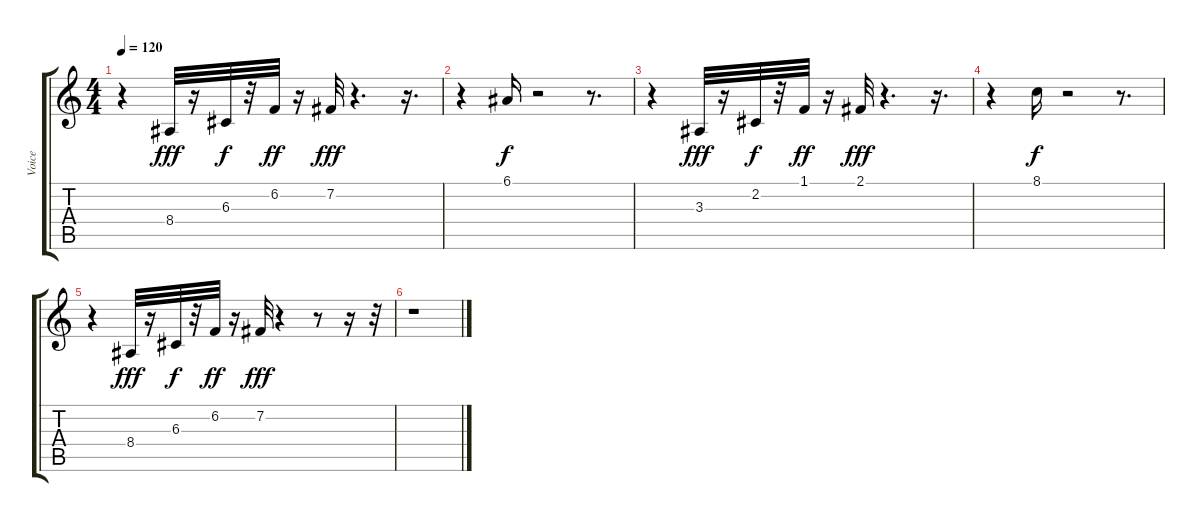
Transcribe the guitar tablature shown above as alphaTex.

\track ("Voice" "Voice") {instrument synthvoice}
\staff {score tabs}
\tuning (E4 B3 G3 D3 A2 E2) {hide}
\ts (4 4)
\tempo 120
\clef g2
\ks c
r.4{dy f} 8.4.32{dy fff} r.16 6.3.32{dy f} r.32 6.2.32{dy ff} r.16 7.2.32{dy fff} r.4{d} r.16{d} |
r.4 6.1.16{dy f} r.2 r.8{d} |
r.4 3.3.32{dy fff} r.16 2.2.32{dy f} r.32 1.1.32{dy ff} r.16 2.1.32{dy fff} r.4{d} r.16{d} |
r.4 8.1.16{dy f} r.2 r.8{d} |
r.4 8.4.32{dy fff} r.16 6.3.32{dy f} r.32 6.2.32{dy ff} r.16 7.2.32{dy fff} r.4 r.8 r.16 r.32 |
r.1
